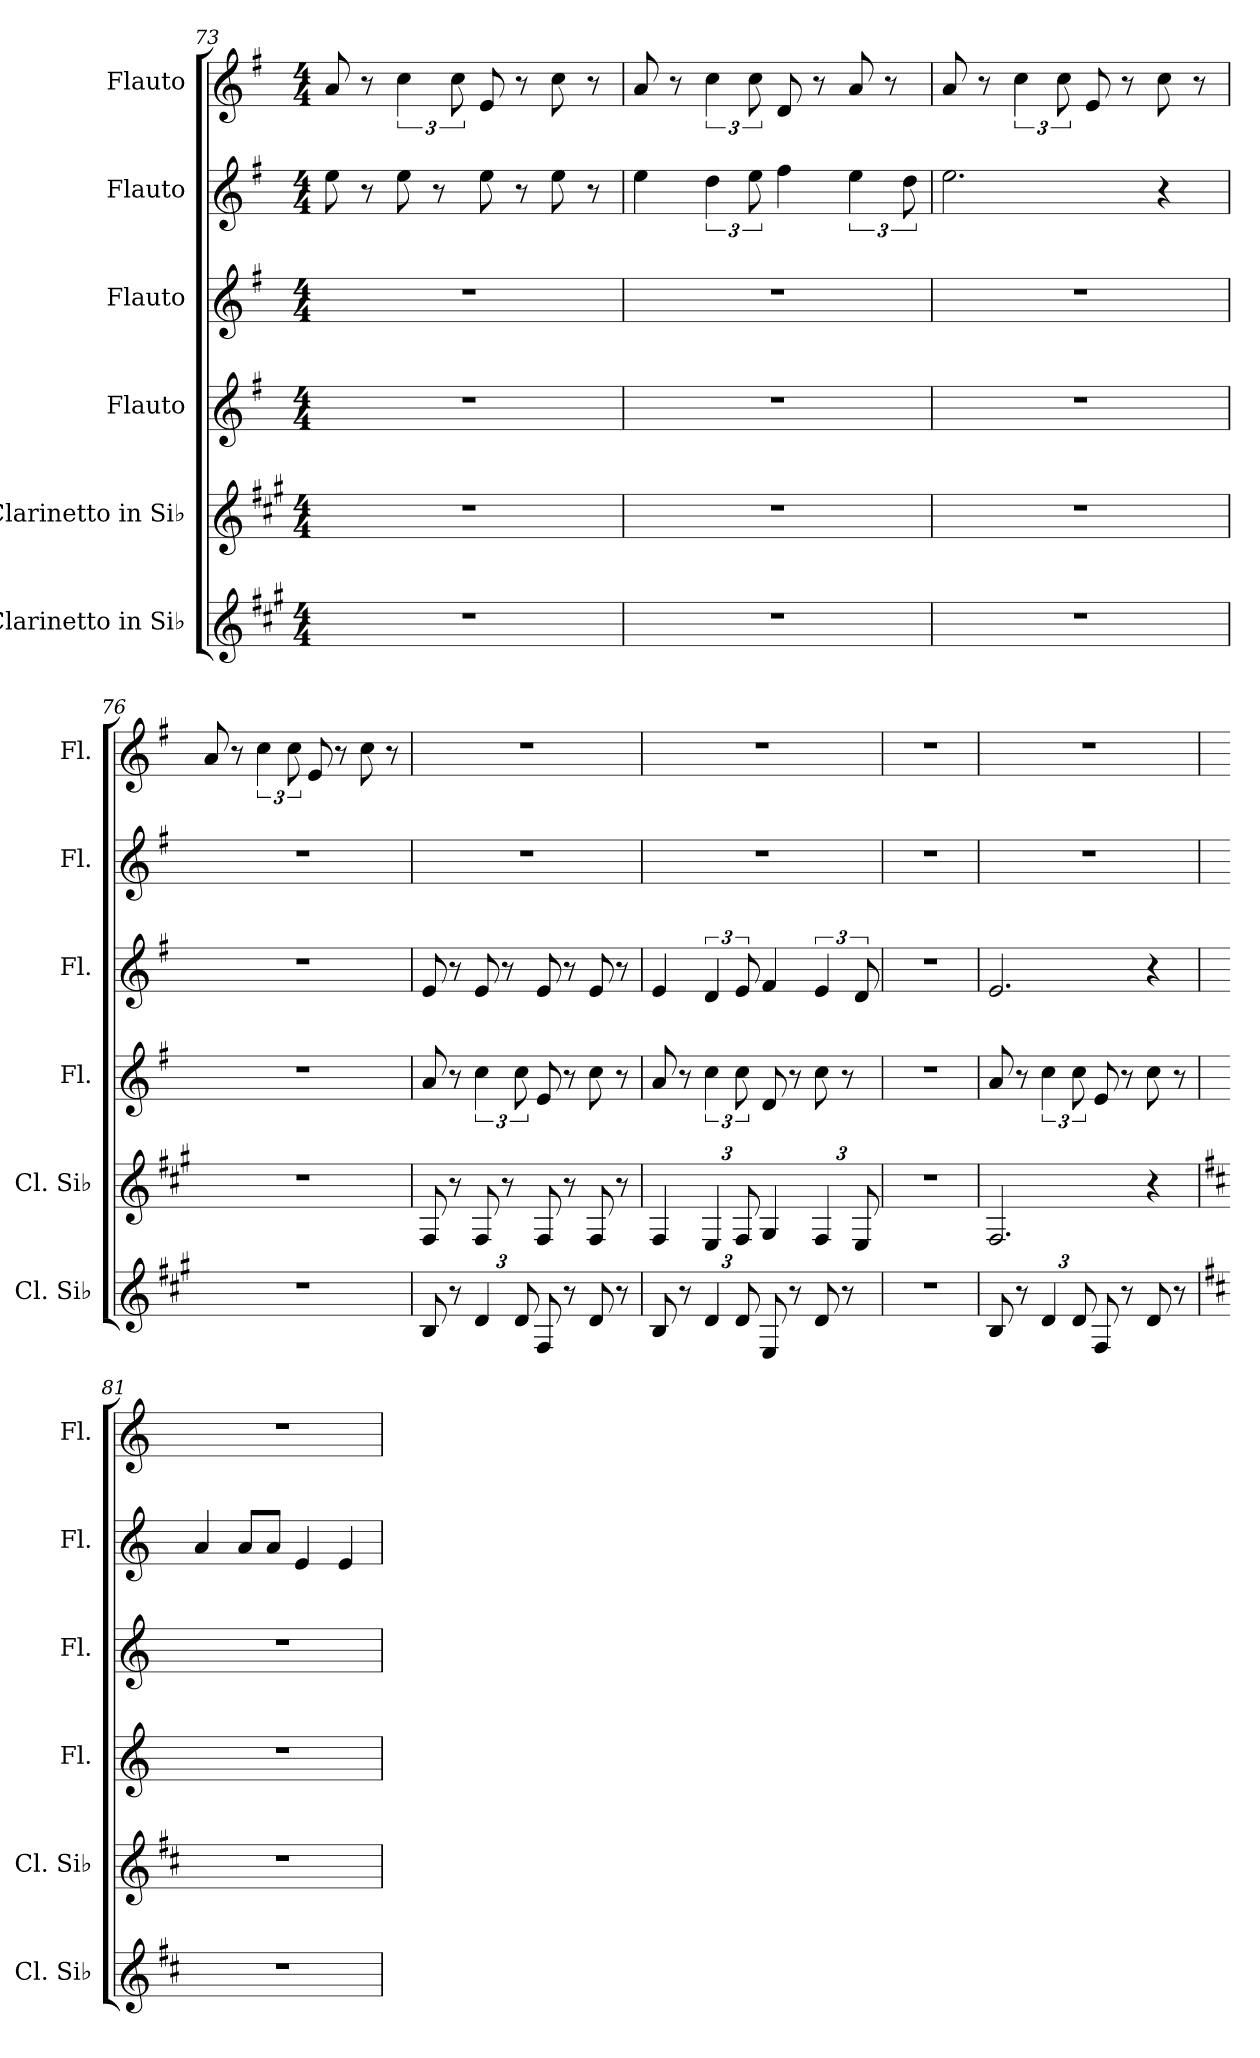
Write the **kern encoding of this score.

**kern	**kern	**kern	**kern	**kern	**kern
*part6	*part5	*part4	*part3	*part2	*part1
*staff6	*staff5	*staff4	*staff3	*staff2	*staff1
*I"Clarinetto in Si♭	*I"Clarinetto in Si♭	*I"Flauto	*I"Flauto	*I"Flauto	*I"Flauto
*I'Cl. Si♭	*I'Cl. Si♭	*I'Fl.	*I'Fl.	*I'Fl.	*I'Fl.
!!LO:LB:g=z
*clefG2	*clefG2	*clefG2	*clefG2	*clefG2	*clefG2
*ITrd1c2	*ITrd1c2	*	*	*	*
*k[f#]	*k[f#]	*k[f#]	*k[f#]	*k[f#]	*k[f#]
*M4/4	*M4/4	*M4/4	*M4/4	*M4/4	*M4/4
=73	=73	=73	=73	=73	=73
1r	1r	1r	1r	8ee\	8a/
.	.	.	.	8r	8r
.	.	.	.	8ee\	6cc\
.	.	.	.	8r	.
.	.	.	.	.	12cc\
.	.	.	.	8ee\	8e/
.	.	.	.	8r	8r
.	.	.	.	8ee\	8cc\
.	.	.	.	8r	8r
=74	=74	=74	=74	=74	=74
1r	1r	1r	1r	4ee\	8a/
.	.	.	.	.	8r
.	.	.	.	6dd\	6cc\
.	.	.	.	12ee\	12cc\
.	.	.	.	4ff#\	8d/
.	.	.	.	.	8r
.	.	.	.	6ee\	8a/
.	.	.	.	.	8r
.	.	.	.	12dd\	.
=75	=75	=75	=75	=75	=75
1r	1r	1r	1r	2.ee\	8a/
.	.	.	.	.	8r
.	.	.	.	.	6cc\
.	.	.	.	.	12cc\
.	.	.	.	.	8e/
.	.	.	.	.	8r
.	.	.	.	4r	8cc\
.	.	.	.	.	8r
=76	=76	=76	=76	=76	=76
1r	1r	1r	1r	1r	8a/
.	.	.	.	.	8r
.	.	.	.	.	6cc\
.	.	.	.	.	12cc\
.	.	.	.	.	8e/
.	.	.	.	.	8r
.	.	.	.	.	8cc\
.	.	.	.	.	8r
=77	=77	=77	=77	=77	=77
8A/	8E/	8a/	8e/	1r	1r
8r	8r	8r	8r	.	.
*Xbrackettup	*	*	*	*	*
6c/	8E/	6cc\	8e/	.	.
.	8r	.	8r	.	.
12c/	.	12cc\	.	.	.
8E/	8E/	8e/	8e/	.	.
8r	8r	8r	8r	.	.
8c/	8E/	8cc\	8e/	.	.
8r	8r	8r	8r	.	.
=78	=78	=78	=78	=78	=78
8A/	4E/	8a/	4e/	1r	1r
8r	.	8r	.	.	.
*	*Xbrackettup	*	*	*	*
6c/	6D/	6cc\	6d/	.	.
12c/	12E/	12cc\	12e/	.	.
8D/	4F#/	8d/	4f#/	.	.
8r	.	8r	.	.	.
8c/	6E/	8cc\	6e/	.	.
8r	.	8r	.	.	.
.	12D/	.	12d/	.	.
!!LO:PB:g=z
=79	=79	=79	=79	=79	=79
1r	1r	1r	1r	1r	1r
=80	=80	=80	=80	=80	=80
8A/	2.E/	8a/	2.e/	1r	1r
8r	.	8r	.	.	.
6c/	.	6cc\	.	.	.
12c/	.	12cc\	.	.	.
8E/	.	8e/	.	.	.
8r	.	8r	.	.	.
8c/	4r	8cc\	4r	.	.
8r	.	8r	.	.	.
=81	=81	=81	=81	=81	=81
*k[]	*k[]	*k[]	*k[]	*k[]	*k[]
*	*	*	*	*	*MM110
1r	1r	1r	1r	4a/	1r
.	.	.	.	8a/L	.
.	.	.	.	8a/J	.
.	.	.	.	4e/	.
.	.	.	.	4e/	.
=	=	=	=	=	=
*-	*-	*-	*-	*-	*-
